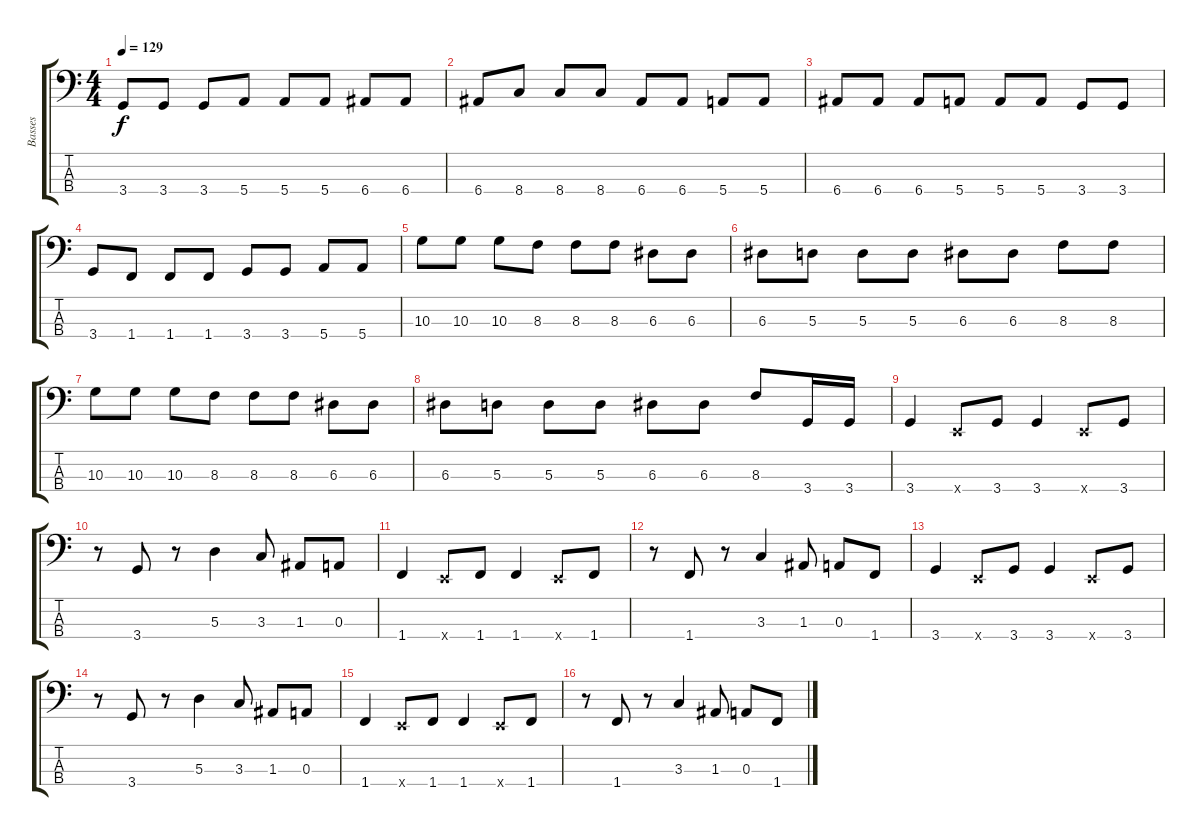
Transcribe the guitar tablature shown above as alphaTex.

\track ("Basses" "Basses") {instrument electricbasspick}
\staff {score tabs}
\tuning (G2 D2 A1 E1) {hide}
\ts (4 4)
\tempo 129
\clef f4
\ks c
3.4.8{dy f volume 14 instrument electricbasspick} 3.4.8 3.4.8 5.4.8 5.4.8 5.4.8 6.4.8 6.4.8 |
6.4.8 8.4.8 8.4.8 8.4.8 6.4.8 6.4.8 5.4.8 5.4.8 |
6.4.8 6.4.8 6.4.8 5.4.8 5.4.8 5.4.8 3.4.8 3.4.8 |
3.4.8 1.4.8 1.4.8 1.4.8 3.4.8 3.4.8 5.4.8 5.4.8 |
10.3.8 10.3.8 10.3.8 8.3.8 8.3.8 8.3.8 6.3.8 6.3.8 |
6.3.8 5.3.8 5.3.8 5.3.8 6.3.8 6.3.8 8.3.8 8.3.8 |
10.3.8 10.3.8 10.3.8 8.3.8 8.3.8 8.3.8 6.3.8 6.3.8 |
6.3.8 5.3.8 5.3.8 5.3.8 6.3.8 6.3.8 8.3.8 3.4.16 3.4.16 |
3.4.4 0.4{x}.8 3.4.8 3.4.4 0.4{x}.8 3.4.8 |
r.8 3.4.8 r.8 5.3.4 3.3.8 1.3.8 0.3.8 |
1.4.4 0.4{x}.8 1.4.8 1.4.4 0.4{x}.8 1.4.8 |
r.8 1.4.8 r.8 3.3.4 1.3.8 0.3.8 1.4.8 |
3.4.4 0.4{x}.8 3.4.8 3.4.4 0.4{x}.8 3.4.8 |
r.8 3.4.8 r.8 5.3.4 3.3.8 1.3.8 0.3.8 |
1.4.4 0.4{x}.8 1.4.8 1.4.4 0.4{x}.8 1.4.8 |
r.8 1.4.8 r.8 3.3.4 1.3.8 0.3.8 1.4.8
